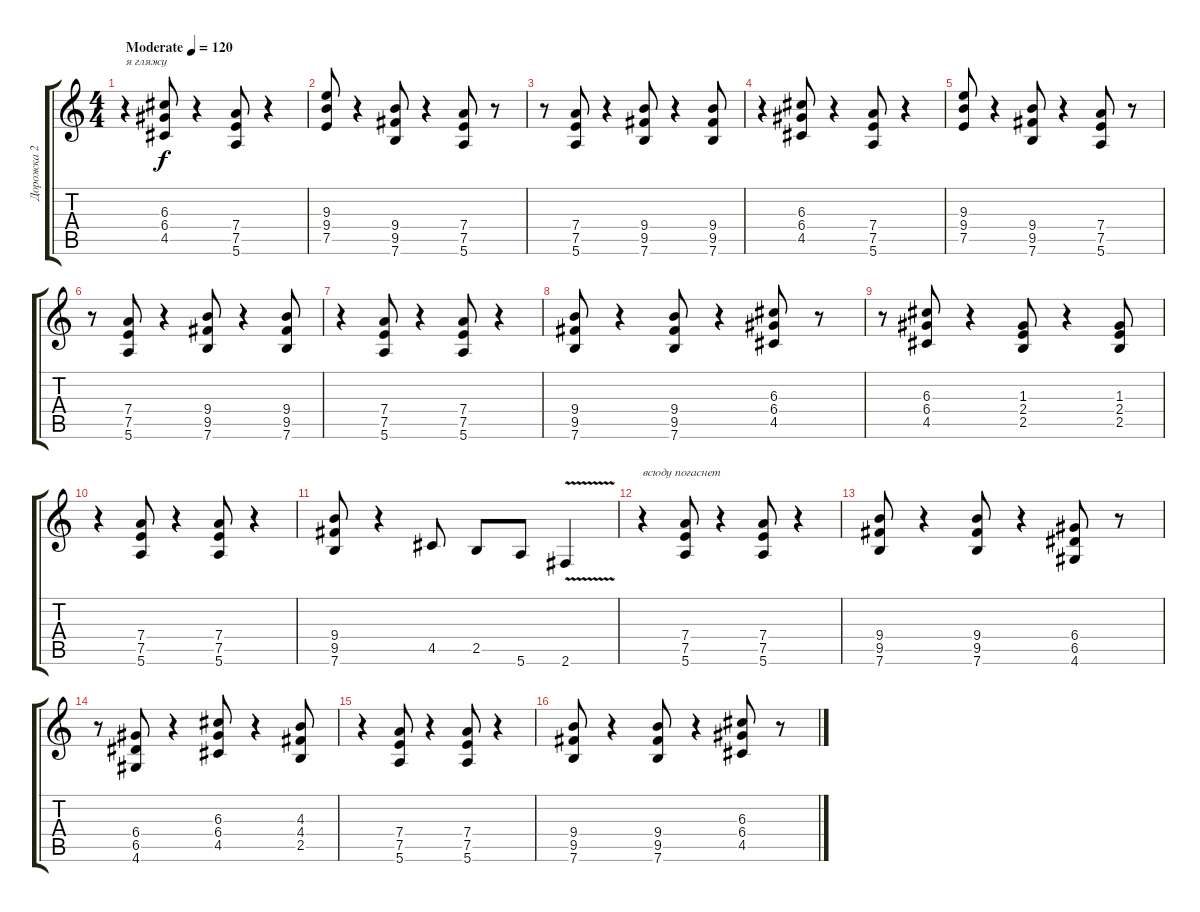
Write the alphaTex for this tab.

\track ("Дорожка 2" "Дорожка 2") {instrument acousticguitarsteel}
\staff {score tabs}
\tuning (E4 B3 G3 D3 A2 E2) {hide}
\ts (4 4)
\tempo (120 "Moderate")
\clef g2
\ks c
r.4{txt "я гляжу" dy f instrument acousticguitarsteel} (6.3 6.4 4.5).8 r.4 (7.4 7.5 5.6).8 r.4 |
(9.3 9.4 7.5).8 r.4 (9.4 9.5 7.6).8 r.4 (7.4 7.5 5.6).8 r.8 |
r.8 (7.4 7.5 5.6).8 r.4 (9.4 9.5 7.6).8 r.4 (9.4 9.5 7.6).8 |
r.4 (6.3 6.4 4.5).8 r.4 (7.4 7.5 5.6).8 r.4 |
(9.3 9.4 7.5).8 r.4 (9.4 9.5 7.6).8 r.4 (7.4 7.5 5.6).8 r.8 |
r.8 (7.4 7.5 5.6).8 r.4 (9.4 9.5 7.6).8 r.4 (9.4 9.5 7.6).8 |
r.4 (7.4 7.5 5.6).8 r.4 (7.4 7.5 5.6).8 r.4 |
(9.4 9.5 7.6).8 r.4 (9.4 9.5 7.6).8 r.4 (6.3 6.4 4.5).8 r.8 |
r.8 (6.3 6.4 4.5).8 r.4 (1.3 2.4 2.5).8 r.4 (1.3 2.4 2.5).8 |
r.4 (7.4 7.5 5.6).8 r.4 (7.4 7.5 5.6).8 r.4 |
(9.4 9.5 7.6).8 r.4 4.5.8 2.5.8 5.6.8 2.6{v}.4 |
r.4{txt "всюду погаснет"} (7.4 7.5 5.6).8 r.4 (7.4 7.5 5.6).8 r.4 |
(9.4 9.5 7.6).8 r.4 (9.4 9.5 7.6).8 r.4 (6.4 6.5 4.6).8 r.8 |
r.8 (6.4 6.5 4.6).8 r.4 (6.3 6.4 4.5).8 r.4 (4.3 4.4 2.5).8 |
r.4 (7.4 7.5 5.6).8 r.4 (7.4 7.5 5.6).8 r.4 |
(9.4 9.5 7.6).8 r.4 (9.4 9.5 7.6).8 r.4 (6.3 6.4 4.5).8 r.8
